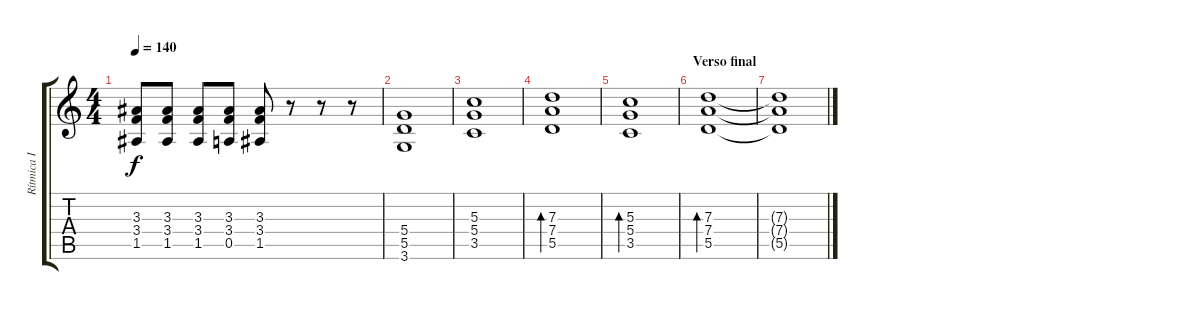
\track ("Rítmica I" "Rítmica I") {instrument distortionguitar}
\staff {score tabs}
\tuning (E4 B3 G3 D3 A2 E2) {hide}
\ts (4 4)
\tempo 140
\clef g2
\ks c
(3.3 3.4 1.5).8{dy f} (3.3 3.4 1.5).8 (3.3 3.4 1.5).8 (3.3 3.4 0.5).8 (3.3 3.4 1.5).8 r.8 r.8 r.8 |
(5.4 5.5 3.6).1 |
(5.3 5.4 3.5).1 |
(7.3 7.4 5.5).1{bd 480} |
(5.3 5.4 3.5).1{bd 480} |
\section ("" "Verso final")
(7.3 7.4 5.5).1{bd 480 volume 0} |
(7.3{t} 7.4{t} 5.5{t}).1
